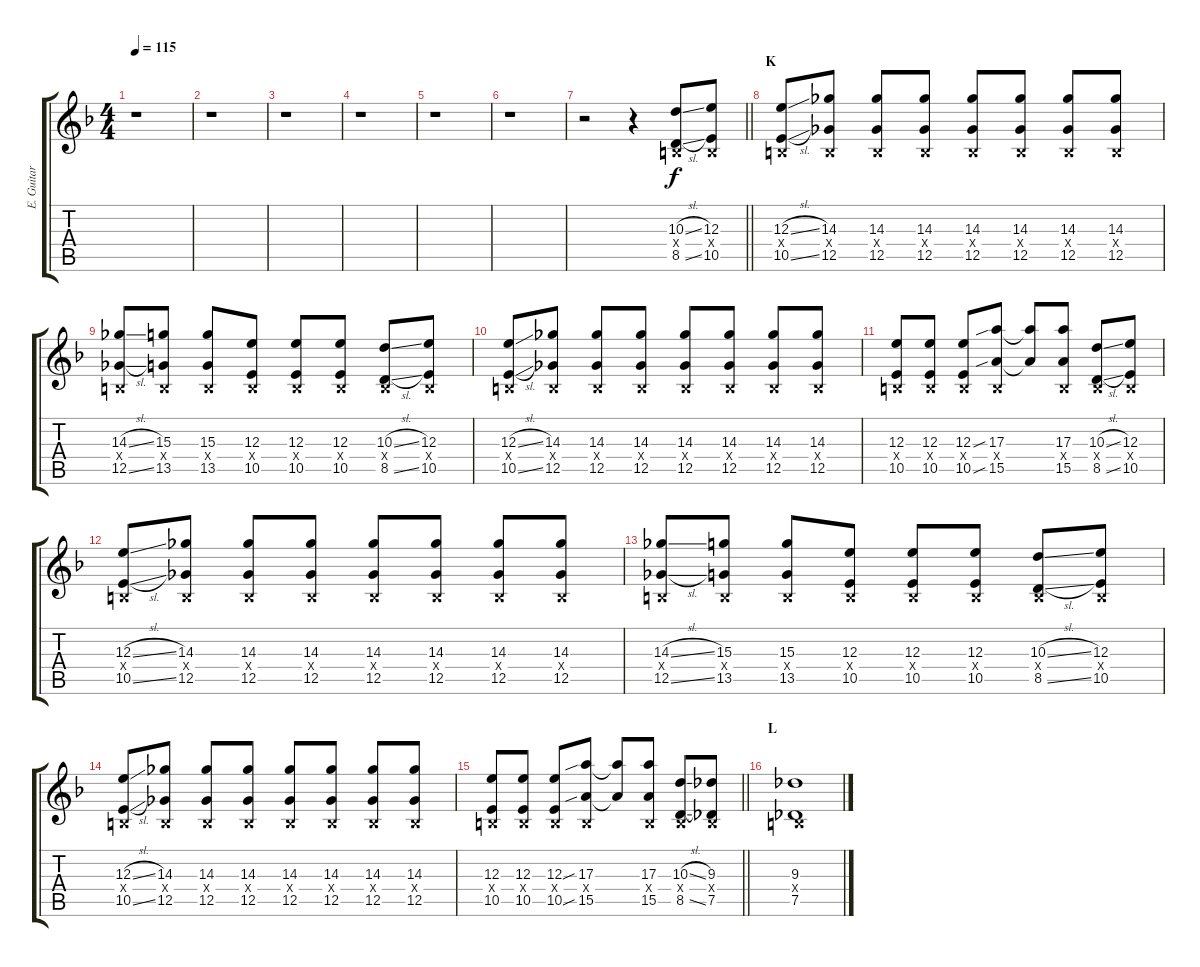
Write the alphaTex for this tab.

\track ("E. Guitar I" "E. Guitar ") {instrument overdrivenguitar}
\staff {score tabs}
\tuning (Db4 Ab3 E3 B2 Gb2 B1) {hide}
\ts (4 4)
\tempo 115
\clef g2
\ks f
r.1{dy f} |
r.1 |
r.1 |
r.1 |
r.1 |
r.1 |
\barLineRight lightlight
r.2 r.4 (10.3{sl} 0.4{x} 8.5{sl}).8 (12.3 0.4{x} 10.5).8 |
\section ("" "K")
(12.3{sl} 0.4{x} 10.5{sl}).8 (14.3 0.4{x} 12.5).8 (14.3 0.4{x} 12.5).8 (14.3 0.4{x} 12.5).8 (14.3 0.4{x} 12.5).8 (14.3 0.4{x} 12.5).8 (14.3 0.4{x} 12.5).8 (14.3 0.4{x} 12.5).8 |
(14.3{sl} 0.4{x} 12.5{sl}).8 (15.3 0.4{x} 13.5).8 (15.3 0.4{x} 13.5).8 (12.3 0.4{x} 10.5).8 (12.3 0.4{x} 10.5).8 (12.3 0.4{x} 10.5).8 (10.3{sl} 0.4{x} 8.5{sl}).8 (12.3 0.4{x} 10.5).8 |
(12.3{sl} 0.4{x} 10.5{sl}).8 (14.3 0.4{x} 12.5).8 (14.3 0.4{x} 12.5).8 (14.3 0.4{x} 12.5).8 (14.3 0.4{x} 12.5).8 (14.3 0.4{x} 12.5).8 (14.3 0.4{x} 12.5).8 (14.3 0.4{x} 12.5).8 |
(12.3 0.4{x} 10.5).8 (12.3 0.4{x} 10.5).8 (12.3 0.4{x} 10.5).8 (17.3{sib} 0.4{x} 15.5{sib}).8 (17.3{t} 15.5{t}).8 (17.3 0.4{x} 15.5).8 (10.3{sl} 0.4{x} 8.5{sl}).8 (12.3 0.4{x} 10.5).8 |
(12.3{sl} 0.4{x} 10.5{sl}).8 (14.3 0.4{x} 12.5).8 (14.3 0.4{x} 12.5).8 (14.3 0.4{x} 12.5).8 (14.3 0.4{x} 12.5).8 (14.3 0.4{x} 12.5).8 (14.3 0.4{x} 12.5).8 (14.3 0.4{x} 12.5).8 |
(14.3{sl} 0.4{x} 12.5{sl}).8 (15.3 0.4{x} 13.5).8 (15.3 0.4{x} 13.5).8 (12.3 0.4{x} 10.5).8 (12.3 0.4{x} 10.5).8 (12.3 0.4{x} 10.5).8 (10.3{sl} 0.4{x} 8.5{sl}).8 (12.3 0.4{x} 10.5).8 |
(12.3{sl} 0.4{x} 10.5{sl}).8 (14.3 0.4{x} 12.5).8 (14.3 0.4{x} 12.5).8 (14.3 0.4{x} 12.5).8 (14.3 0.4{x} 12.5).8 (14.3 0.4{x} 12.5).8 (14.3 0.4{x} 12.5).8 (14.3 0.4{x} 12.5).8 |
\barLineRight lightlight
(12.3 0.4{x} 10.5).8 (12.3 0.4{x} 10.5).8 (12.3 0.4{x} 10.5).8 (17.3{sib} 0.4{x} 15.5{sib}).8 (17.3{t} 15.5{t}).8 (17.3 0.4{x} 15.5).8 (10.3{sl} 0.4{x} 8.5{sl}).8 (9.3 0.4{x} 7.5).8 |
\section ("" "L")
(9.3 0.4{x} 7.5).1
